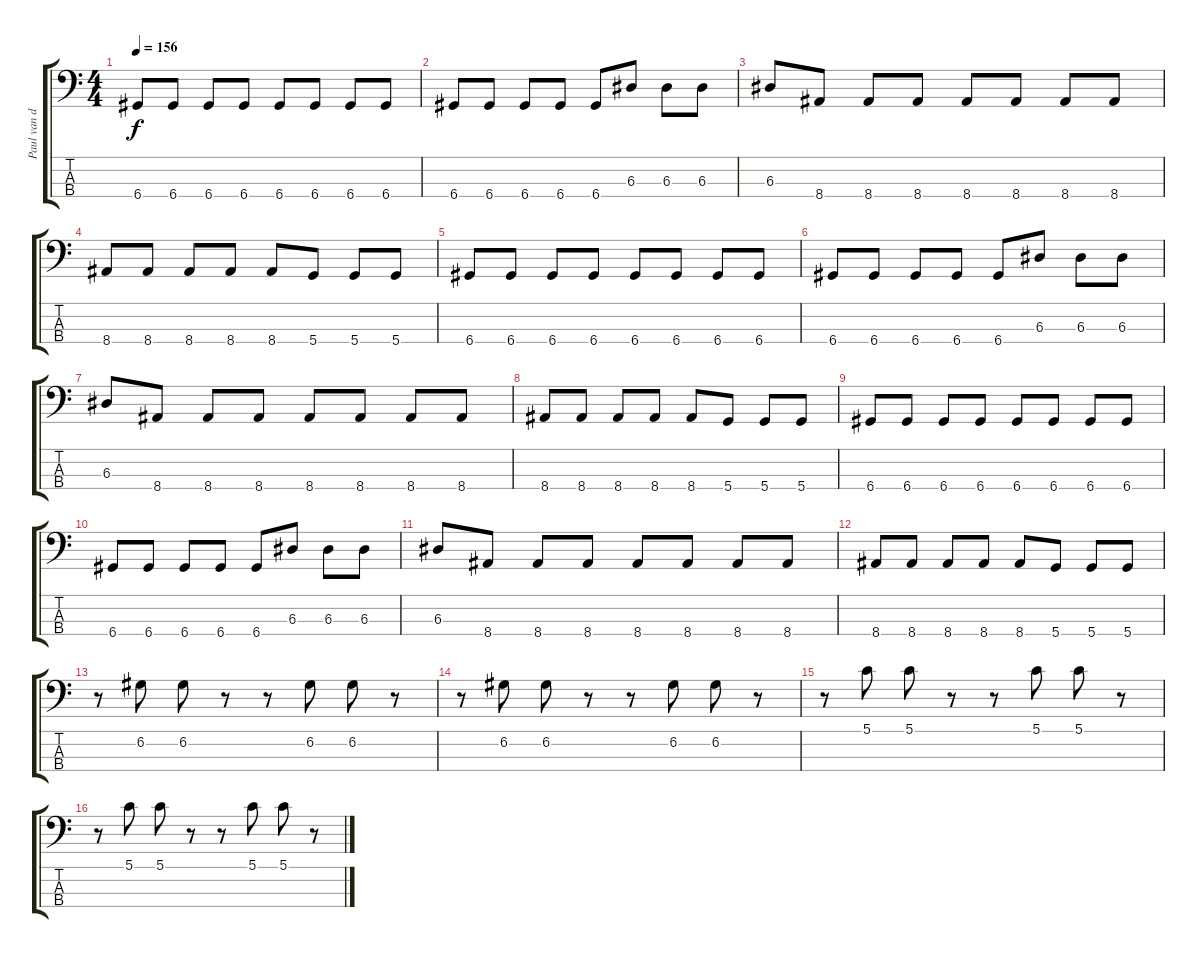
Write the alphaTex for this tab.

\track ("Paul van der Walt" "Paul van d") {instrument electricbassfinger}
\staff {score tabs}
\tuning (G2 D2 A1 D1) {hide}
\ts (4 4)
\tempo 156
\clef f4
\ks c
6.4.8{dy f} 6.4.8 6.4.8 6.4.8 6.4.8 6.4.8 6.4.8 6.4.8 |
6.4.8 6.4.8 6.4.8 6.4.8 6.4.8 6.3.8 6.3.8 6.3.8 |
6.3.8 8.4.8 8.4.8 8.4.8 8.4.8 8.4.8 8.4.8 8.4.8 |
8.4.8 8.4.8 8.4.8 8.4.8 8.4.8 5.4.8 5.4.8 5.4.8 |
6.4.8 6.4.8 6.4.8 6.4.8 6.4.8 6.4.8 6.4.8 6.4.8 |
6.4.8 6.4.8 6.4.8 6.4.8 6.4.8 6.3.8 6.3.8 6.3.8 |
6.3.8 8.4.8 8.4.8 8.4.8 8.4.8 8.4.8 8.4.8 8.4.8 |
8.4.8 8.4.8 8.4.8 8.4.8 8.4.8 5.4.8 5.4.8 5.4.8 |
6.4.8 6.4.8 6.4.8 6.4.8 6.4.8 6.4.8 6.4.8 6.4.8 |
6.4.8 6.4.8 6.4.8 6.4.8 6.4.8 6.3.8 6.3.8 6.3.8 |
6.3.8 8.4.8 8.4.8 8.4.8 8.4.8 8.4.8 8.4.8 8.4.8 |
8.4.8 8.4.8 8.4.8 8.4.8 8.4.8 5.4.8 5.4.8 5.4.8 |
r.8 6.2.8 6.2.8 r.8 r.8 6.2.8 6.2.8 r.8 |
r.8 6.2.8 6.2.8 r.8 r.8 6.2.8 6.2.8 r.8 |
r.8 5.1.8 5.1.8 r.8 r.8 5.1.8 5.1.8 r.8 |
r.8 5.1.8 5.1.8 r.8 r.8 5.1.8 5.1.8 r.8
